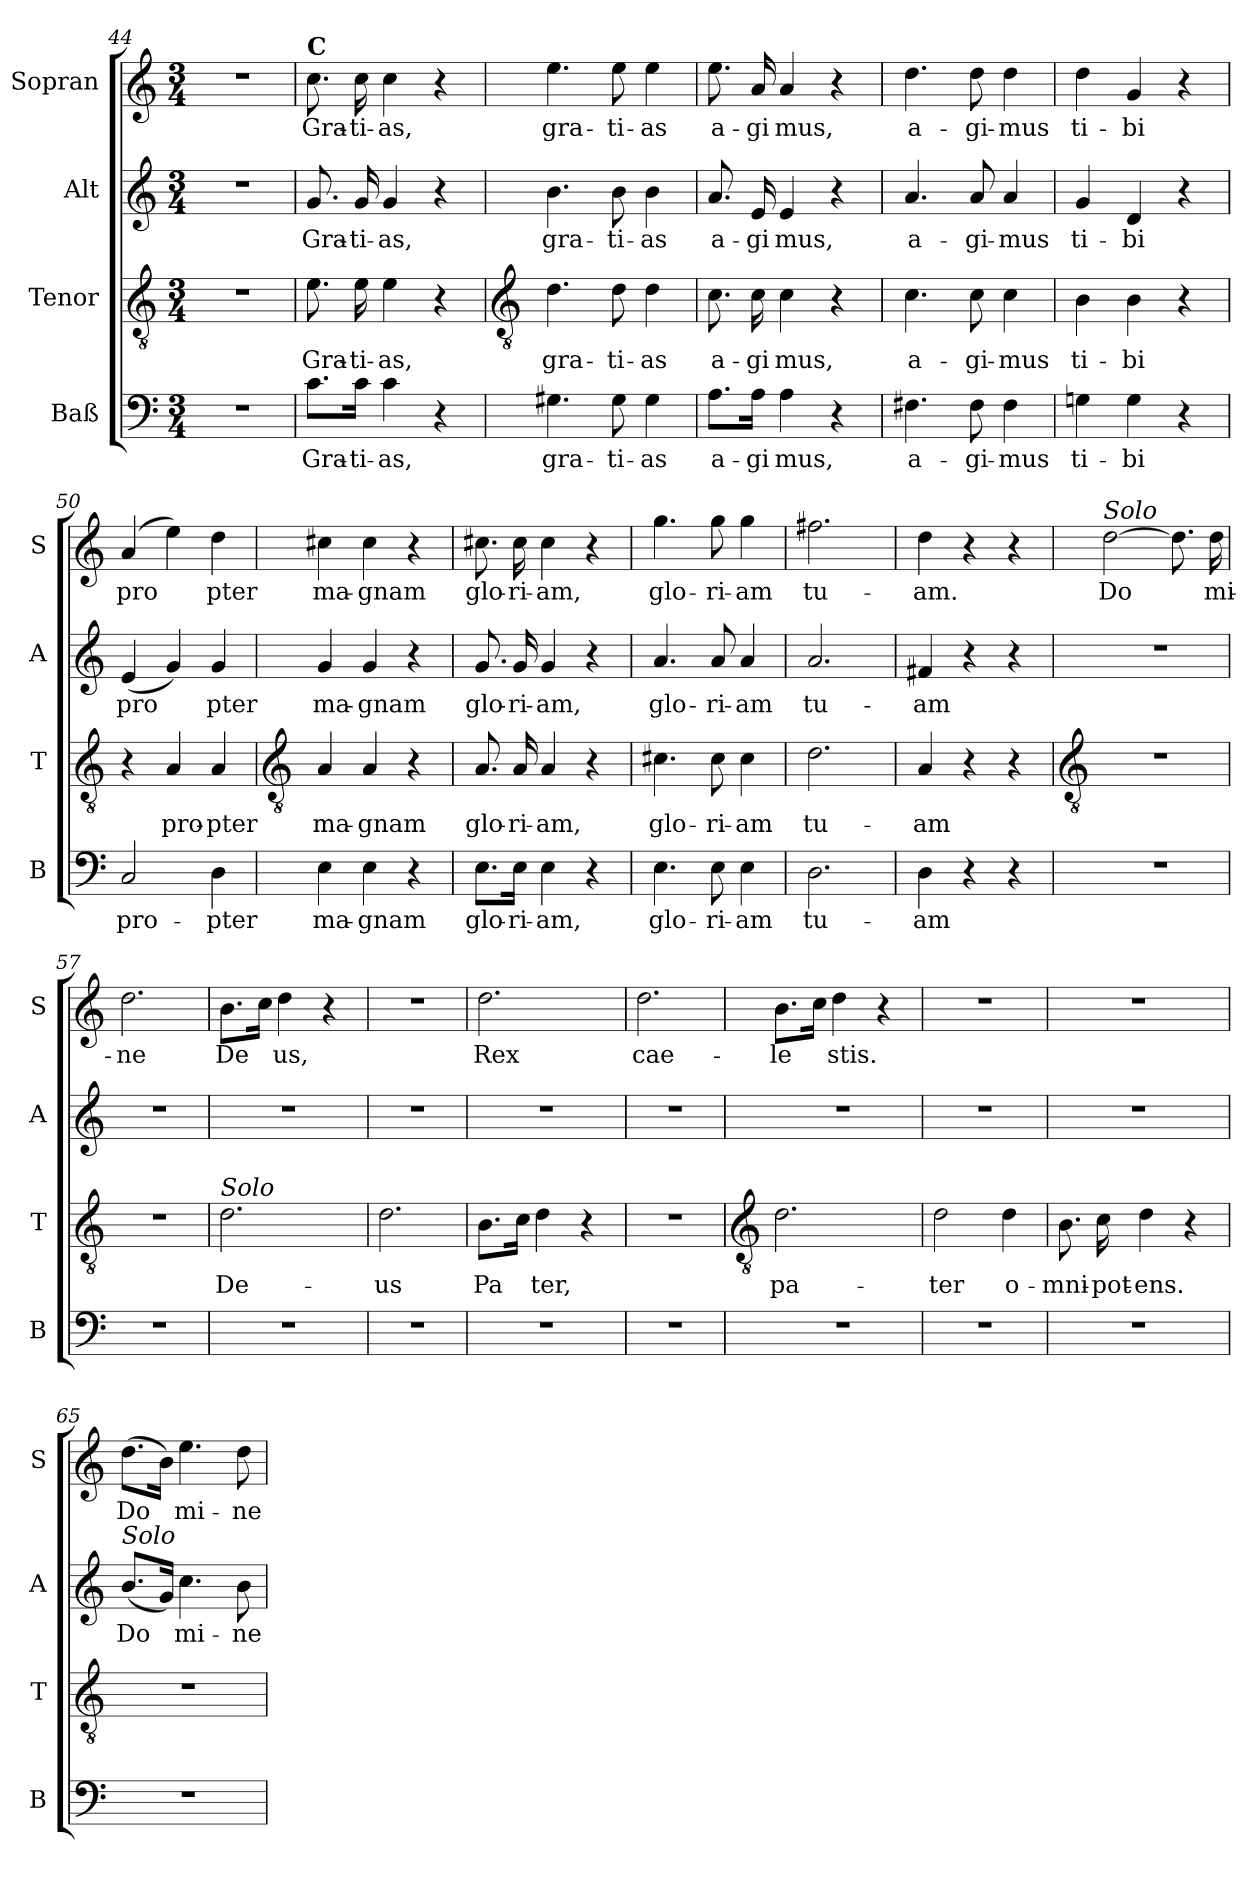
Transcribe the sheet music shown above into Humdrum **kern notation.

**kern	**text	**kern	**text	**kern	**text	**kern	**text
*part4	*part4	*part3	*part3	*part2	*part2	*part1	*part1
*staff4	*staff4	*staff3	*staff3	*staff2	*staff2	*staff1	*staff1
*I"Baß	*	*I"Tenor	*	*I"Alt	*	*I"Sopran	*
*I'B	*	*I'T	*	*I'A	*	*I'S	*
*clefF4	*	*clefGv2	*	*clefG2	*	*clefG2	*
*k[]	*	*k[]	*	*k[]	*	*k[]	*
*C:	*	*C:	*	*C:	*	*C:	*
*M3/4	*	*M3/4	*	*M3/4	*	*M3/4	*
=44	=44	=44	=44	=44	=44	=44	=44
!LO:N:vis=1	!	!LO:N:vis=1	!	!LO:N:vis=1	!	!LO:N:vis=1	!
2.r	.	2.r	.	2.r	.	2.r	.
=45	=45	=45	=45	=45	=45	=45	=45
!	!	!	!	!	!	!LO:TX:a:B:t=C	!
!	!LO:LY:b	!	!LO:LY:b	!	!LO:LY:b	!	!LO:LY:b
8.c\L	Gra-	8.e	Gra-	8.g	Gra-	8.cc	Gra-
!	!LO:LY:b	!	!LO:LY:b	!	!LO:LY:b	!	!LO:LY:b
16c\Jk	-ti-	16e	-ti-	16g	-ti-	16cc	-ti-
!	!LO:LY:b	!	!LO:LY:b	!	!LO:LY:b	!	!LO:LY:b
4c	-as,	4e	-as,	4g	-as,	4cc	-as,
4r	.	4r	.	4r	.	4r	.
!!LO:LB:g=z
=46	=46	=46	=46	=46	=46	=46	=46
*	*	*clefGv2	*	*	*	*	*
!	!LO:LY:b	!	!LO:LY:b	!	!LO:LY:b	!	!LO:LY:b
4.G#X	gra-	4.d	gra-	4.b	gra-	4.ee	gra-
!	!LO:LY:b	!	!LO:LY:b	!	!LO:LY:b	!	!LO:LY:b
8G#	-ti-	8d	-ti-	8b	-ti-	8ee	-ti-
!	!LO:LY:b	!	!LO:LY:b	!	!LO:LY:b	!	!LO:LY:b
4G#	-as	4d	-as	4b	-as	4ee	-as
=47	=47	=47	=47	=47	=47	=47	=47
!	!LO:LY:b	!	!LO:LY:b	!	!LO:LY:b	!	!LO:LY:b
8.A\L	a-	8.c	a-	8.a	a-	8.ee	a-
!	!LO:LY:b	!	!LO:LY:b	!	!LO:LY:b	!	!LO:LY:b
16A\Jk	-gi	16c	-gi	16e	-gi	16a	-gi
!	!LO:LY:b	!	!LO:LY:b	!	!LO:LY:b	!	!LO:LY:b
4A	-mus,	4c	-mus,	4e	-mus,	4a	-mus,
4r	.	4r	.	4r	.	4r	.
=48	=48	=48	=48	=48	=48	=48	=48
!	!LO:LY:b	!	!LO:LY:b	!	!LO:LY:b	!	!LO:LY:b
4.F#X	a-	4.c	a-	4.a	a-	4.dd	a-
!	!LO:LY:b	!	!LO:LY:b	!	!LO:LY:b	!	!LO:LY:b
8F#	-gi-	8c	-gi-	8a	-gi-	8dd	-gi-
!	!LO:LY:b	!	!LO:LY:b	!	!LO:LY:b	!	!LO:LY:b
4F#	-mus	4c	-mus	4a	-mus	4dd	-mus
=49	=49	=49	=49	=49	=49	=49	=49
!	!LO:LY:b	!	!LO:LY:b	!	!LO:LY:b	!	!LO:LY:b
4Gn	ti-	4B	ti-	4g	ti-	4dd	ti-
!	!LO:LY:b	!	!LO:LY:b	!	!LO:LY:b	!	!LO:LY:b
4G	-bi	4B	-bi	4d	-bi	4g	-bi
4r	.	4r	.	4r	.	4r	.
=50	=50	=50	=50	=50	=50	=50	=50
!	!LO:LY:b	!	!	!	!LO:LY:b	!	!LO:LY:b
2C	pro-	4r	.	(<4e	pro	(>4a	pro
!	!	!	!LO:LY:b	!	!	!	!
.	.	4A	pro-	4g)	.	4ee)	.
!	!LO:LY:b	!	!LO:LY:b	!	!LO:LY:b	!	!LO:LY:b
4D	-pter	4A	-pter	4g	pter	4dd	pter
!!LO:LB:g=z
=51	=51	=51	=51	=51	=51	=51	=51
*	*	*clefGv2	*	*	*	*	*
!	!LO:LY:b	!	!LO:LY:b	!	!LO:LY:b	!	!LO:LY:b
4E	ma-	4A	ma-	4g	ma-	4cc#X	ma-
!	!LO:LY:b	!	!LO:LY:b	!	!LO:LY:b	!	!LO:LY:b
4E	-gnam	4A	-gnam	4g	-gnam	4cc#	-gnam
4r	.	4r	.	4r	.	4r	.
=52	=52	=52	=52	=52	=52	=52	=52
!	!LO:LY:b	!	!LO:LY:b	!	!LO:LY:b	!	!LO:LY:b
8.E\L	glo-	8.A	glo-	8.g	glo-	8.cc#X	glo-
!	!LO:LY:b	!	!LO:LY:b	!	!LO:LY:b	!	!LO:LY:b
16E\Jk	-ri-	16A	-ri-	16g	-ri-	16cc#	-ri-
!	!LO:LY:b	!	!LO:LY:b	!	!LO:LY:b	!	!LO:LY:b
4E	-am,	4A	-am,	4g	-am,	4cc#	-am,
4r	.	4r	.	4r	.	4r	.
=53	=53	=53	=53	=53	=53	=53	=53
!	!LO:LY:b	!	!LO:LY:b	!	!LO:LY:b	!	!LO:LY:b
4.E	glo-	4.c#X	glo-	4.a	glo-	4.gg	glo-
!	!LO:LY:b	!	!LO:LY:b	!	!LO:LY:b	!	!LO:LY:b
8E	-ri-	8c#	-ri-	8a	-ri-	8gg	-ri-
!	!LO:LY:b	!	!LO:LY:b	!	!LO:LY:b	!	!LO:LY:b
4E	-am	4c#	-am	4a	-am	4gg	-am
=54	=54	=54	=54	=54	=54	=54	=54
!	!LO:LY:b	!	!LO:LY:b	!	!LO:LY:b	!	!LO:LY:b
2.D	tu-	2.d	tu-	2.a	tu-	2.ff#X	tu-
=55	=55	=55	=55	=55	=55	=55	=55
!	!LO:LY:b	!	!LO:LY:b	!	!LO:LY:b	!	!LO:LY:b
4D	-am	4A	-am	4f#X	-am	4dd	-am.
4r	.	4r	.	4r	.	4r	.
4r	.	4r	.	4r	.	4r	.
!!LO:LB:g=z
=56	=56	=56	=56	=56	=56	=56	=56
*	*	*clefGv2	*	*	*	*	*
!	!	!	!	!	!	!LO:TX:a:i:t=Solo	!
!LO:N:vis=1	!	!LO:N:vis=1	!	!LO:N:vis=1	!	!	!LO:LY:b
2.r	.	2.r	.	2.r	.	[2dd	Do
.	.	.	.	.	.	8.dd]	.
!	!	!	!	!	!	!	!LO:LY:b
.	.	.	.	.	.	16dd	mi-
=57	=57	=57	=57	=57	=57	=57	=57
!LO:N:vis=1	!	!LO:N:vis=1	!	!LO:N:vis=1	!	!	!LO:LY:b
2.r	.	2.r	.	2.r	.	2.dd	-ne
=58	=58	=58	=58	=58	=58	=58	=58
!	!	!LO:TX:a:i:t=Solo	!	!	!	!	!
!LO:N:vis=1	!	!	!LO:LY:b	!LO:N:vis=1	!	!	!LO:LY:b
2.r	.	2.d	De-	2.r	.	8.bL	De
.	.	.	.	.	.	16ccJ	.
!	!	!	!	!	!	!	!LO:LY:b
.	.	.	.	.	.	4dd	us,
.	.	.	.	.	.	4r	.
=59	=59	=59	=59	=59	=59	=59	=59
!LO:N:vis=1	!	!	!LO:LY:b	!LO:N:vis=1	!	!LO:N:vis=1	!
2.r	.	2.d	-us	2.r	.	2.r	.
=60	=60	=60	=60	=60	=60	=60	=60
!LO:N:vis=1	!	!	!LO:LY:b	!LO:N:vis=1	!	!	!LO:LY:b
2.r	.	8.BL	Pa	2.r	.	2.dd	Rex
.	.	16cJ	.	.	.	.	.
!	!	!	!LO:LY:b	!	!	!	!
.	.	4d	ter,	.	.	.	.
.	.	4r	.	.	.	.	.
=61	=61	=61	=61	=61	=61	=61	=61
!LO:N:vis=1	!	!LO:N:vis=1	!	!LO:N:vis=1	!	!	!LO:LY:b
2.r	.	2.r	.	2.r	.	2.dd	cae-
!!LO:LB:g=z
=62	=62	=62	=62	=62	=62	=62	=62
*	*	*clefGv2	*	*	*	*	*
!LO:N:vis=1	!	!	!LO:LY:b	!LO:N:vis=1	!	!	!LO:LY:b
2.r	.	2.d	pa-	2.r	.	8.bL	-le
.	.	.	.	.	.	16ccJ	.
!	!	!	!	!	!	!	!LO:LY:b
.	.	.	.	.	.	4dd	stis.
.	.	.	.	.	.	4r	.
=63	=63	=63	=63	=63	=63	=63	=63
!LO:N:vis=1	!	!	!LO:LY:b	!LO:N:vis=1	!	!LO:N:vis=1	!
2.r	.	2d	-ter	2.r	.	2.r	.
!	!	!	!LO:LY:b	!	!	!	!
.	.	4d	o-	.	.	.	.
=64	=64	=64	=64	=64	=64	=64	=64
!LO:N:vis=1	!	!	!LO:LY:b	!LO:N:vis=1	!	!LO:N:vis=1	!
2.r	.	8.B	-mni-	2.r	.	2.r	.
!	!	!	!LO:LY:b	!	!	!	!
.	.	16c	-pot-	.	.	.	.
!	!	!	!LO:LY:b	!	!	!	!
.	.	4d	-ens.	.	.	.	.
.	.	4r	.	.	.	.	.
=65	=65	=65	=65	=65	=65	=65	=65
!	!	!	!	!LO:TX:a:i:t=Solo	!	!	!
!LO:N:vis=1	!	!LO:N:vis=1	!	!	!LO:LY:b	!	!LO:LY:b
2.r	.	2.r	.	(<8.bL	Do	(>8.ddL	Do
.	.	.	.	16gJ)	.	16bJ)	.
!	!	!	!	!	!LO:LY:b	!	!LO:LY:b
.	.	.	.	4.cc	mi-	4.ee	mi-
!	!	!	!	!	!LO:LY:b	!	!LO:LY:b
.	.	.	.	8b	-ne	8dd	-ne
=	=	=	=	=	=	=	=
*-	*-	*-	*-	*-	*-	*-	*-
